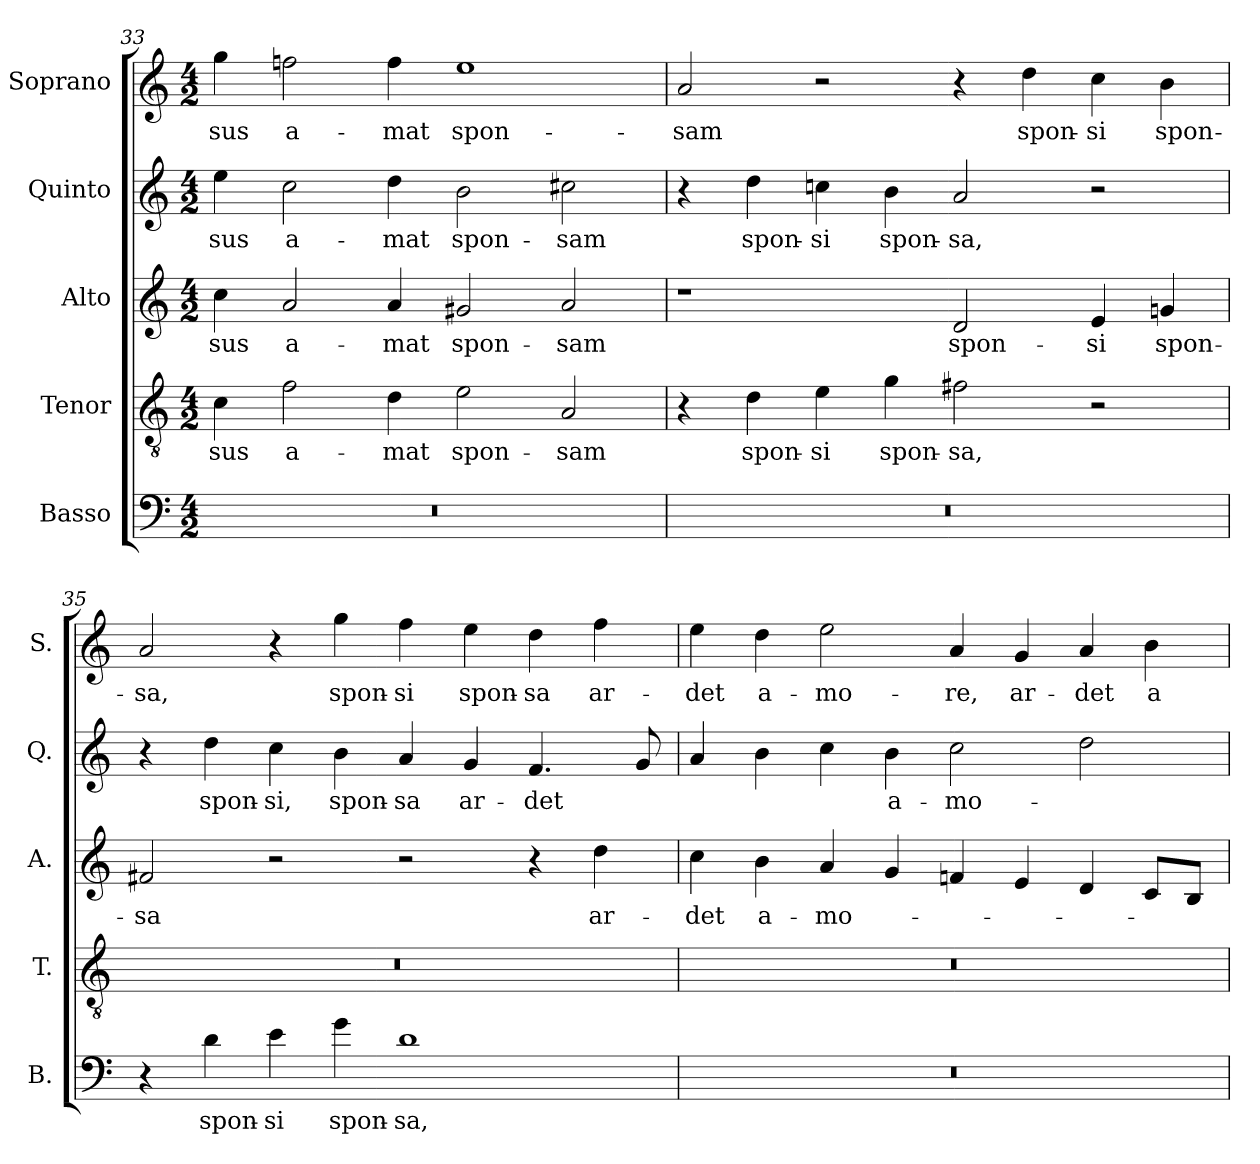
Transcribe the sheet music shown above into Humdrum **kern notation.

**kern	**text	**kern	**text	**kern	**text	**kern	**text	**kern	**text
*part5	*part5	*part4	*part4	*part3	*part3	*part2	*part2	*part1	*part1
*staff5	*staff5	*staff4	*staff4	*staff3	*staff3	*staff2	*staff2	*staff1	*staff1
*I"Basso	*	*I"Tenor	*	*I"Alto	*	*I"Quinto	*	*I"Soprano	*
*I'B.	*	*I'T.	*	*I'A.	*	*I'Q.	*	*I'S.	*
*clefF4	*	*clefGv2	*	*clefG2	*	*clefG2	*	*clefG2	*
*	*	*ITrd7c12	*	*	*	*	*	*	*
*k[]	*	*k[]	*	*k[]	*	*k[]	*	*k[]	*
*C:	*	*C:	*	*C:	*	*C:	*	*C:	*
*M4/2	*	*M4/2	*	*M4/2	*	*M4/2	*	*M4/2	*
=33	=33	=33	=33	=33	=33	=33	=33	=33	=33
!LO:N:vis=1	!	!	!	!	!	!	!	!	!
!	!	!	!LO:LY:b:color=#000000	!	!	!	!	!	!
!	!	!	!	!	!LO:LY:b:color=#000000	!	!	!	!
!	!	!	!	!	!	!	!LO:LY:b:color=#000000	!	!
!	!	!	!	!	!	!	!	!	!LO:LY:b:color=#000000
0r	.	4Ci\	-sus	4cci\	-sus	4eei\	-sus	4ggi\	-sus
!	!	!	!LO:LY:b:color=#000000	!	!	!	!	!	!
!	!	!	!	!	!LO:LY:b:color=#000000	!	!	!	!
!	!	!	!	!	!	!	!LO:LY:b:color=#000000	!	!
!	!	!	!	!	!	!	!	!	!LO:LY:b:color=#000000
.	.	2Fi\	a-	2ai/	a-	2cci\	a-	2ffni\	a-
!	!	!	!LO:LY:b:color=#000000	!	!	!	!	!	!
!	!	!	!	!	!LO:LY:b:color=#000000	!	!	!	!
!	!	!	!	!	!	!	!LO:LY:b:color=#000000	!	!
!	!	!	!	!	!	!	!	!	!LO:LY:b:color=#000000
.	.	4Di\	-mat	4ai/	-mat	4ddi\	-mat	4ffi\	-mat
!	!	!	!LO:LY:b:color=#000000	!	!	!	!	!	!
!	!	!	!	!	!LO:LY:b:color=#000000	!	!	!	!
!	!	!	!	!	!	!	!LO:LY:b:color=#000000	!	!
!	!	!	!	!	!	!	!	!	!LO:LY:b:color=#000000
.	.	2Ei\	spon-	2g#Xi/	spon-	2bi\	spon-	1eei	spon-
!	!	!	!LO:LY:b:color=#000000	!	!	!	!	!	!
!	!	!	!	!	!LO:LY:b:color=#000000	!	!	!	!
!	!	!	!	!	!	!	!LO:LY:b:color=#000000	!	!
.	.	2AAi/	-sam	2ai/	-sam	2cc#Xi\	-sam	.	.
=34	=34	=34	=34	=34	=34	=34	=34	=34	=34
!LO:N:vis=1	!	!	!	!	!	!	!	!	!
!	!	!	!	!	!	!	!	!	!LO:LY:b:color=#000000
0r	.	4r	.	1r	.	4r	.	2ai/	-sam
!	!	!	!LO:LY:b:color=#000000	!	!	!	!	!	!
!	!	!	!	!	!	!	!LO:LY:b:color=#000000	!	!
.	.	4Di\	spon-	.	.	4ddi\	spon-	.	.
!	!	!	!LO:LY:b:color=#000000	!	!	!	!	!	!
!	!	!	!	!	!	!	!LO:LY:b:color=#000000	!	!
.	.	4Ei\	-si	.	.	4ccni\	-si	2r	.
!	!	!	!LO:LY:b:color=#000000	!	!	!	!	!	!
!	!	!	!	!	!	!	!LO:LY:b:color=#000000	!	!
.	.	4Gi\	spon-	.	.	4bi\	spon-	.	.
!	!	!	!LO:LY:b:color=#000000	!	!	!	!	!	!
!	!	!	!	!	!LO:LY:b:color=#000000	!	!	!	!
!	!	!	!	!	!	!	!LO:LY:b:color=#000000	!	!
.	.	2F#Xi\	-sa,	2di/	spon-	2ai/	-sa,	4r	.
!	!	!	!	!	!	!	!	!	!LO:LY:b:color=#000000
.	.	.	.	.	.	.	.	4ddi\	spon-
!	!	!	!	!	!LO:LY:b:color=#000000	!	!	!	!
!	!	!	!	!	!	!	!	!	!LO:LY:b:color=#000000
.	.	2r	.	4ei/	-si	2r	.	4cci\	-si
!	!	!	!	!	!LO:LY:b:color=#000000	!	!	!	!
!	!	!	!	!	!	!	!	!	!LO:LY:b:color=#000000
.	.	.	.	4gni/	spon-	.	.	4bi\	spon-
=35	=35	=35	=35	=35	=35	=35	=35	=35	=35
!	!	!LO:N:vis=1	!	!	!	!	!	!	!
!	!	!	!	!	!LO:LY:b:color=#000000	!	!	!	!
!	!	!	!	!	!	!	!	!	!LO:LY:b:color=#000000
4r	.	0r	.	2f#Xi/	-sa	4r	.	2ai/	-sa,
!	!LO:LY:b:color=#000000	!	!	!	!	!	!	!	!
!	!	!	!	!	!	!	!LO:LY:b:color=#000000	!	!
4di\	spon-	.	.	.	.	4ddi\	spon-	.	.
!	!LO:LY:b:color=#000000	!	!	!	!	!	!	!	!
!	!	!	!	!	!	!	!LO:LY:b:color=#000000	!	!
4ei\	-si	.	.	2r	.	4cci\	-si,	4r	.
!	!LO:LY:b:color=#000000	!	!	!	!	!	!	!	!
!	!	!	!	!	!	!	!LO:LY:b:color=#000000	!	!
!	!	!	!	!	!	!	!	!	!LO:LY:b:color=#000000
4gi\	spon-	.	.	.	.	4bi\	spon-	4ggi\	spon-
!	!LO:LY:b:color=#000000	!	!	!	!	!	!	!	!
!	!	!	!	!	!	!	!LO:LY:b:color=#000000	!	!
!	!	!	!	!	!	!	!	!	!LO:LY:b:color=#000000
1di	-sa,	.	.	2r	.	4ai/	-sa	4ffi\	-si
!	!	!	!	!	!	!	!LO:LY:b:color=#000000	!	!
!	!	!	!	!	!	!	!	!	!LO:LY:b:color=#000000
.	.	.	.	.	.	4gi/	ar-	4eei\	spon-
!	!	!	!	!	!	!	!LO:LY:b:color=#000000	!	!
!	!	!	!	!	!	!	!	!	!LO:LY:b:color=#000000
.	.	.	.	4r	.	4.fi/	-det	4ddi\	-sa
!	!	!	!	!	!LO:LY:b:color=#000000	!	!	!	!
!	!	!	!	!	!	!	!	!	!LO:LY:b:color=#000000
.	.	.	.	4ddi\	ar-	.	.	4ffi\	ar-
.	.	.	.	.	.	8gi/	.	.	.
=36	=36	=36	=36	=36	=36	=36	=36	=36	=36
!LO:N:vis=1	!	!LO:N:vis=1	!	!	!	!	!	!	!
!	!	!	!	!	!LO:LY:b:color=#000000	!	!	!	!
!	!	!	!	!	!	!	!	!	!LO:LY:b:color=#000000
0r	.	0r	.	4cci\	-det	4ai/	.	4eei\	-det
!	!	!	!	!	!LO:LY:b:color=#000000	!	!	!	!
!	!	!	!	!	!	!	!	!	!LO:LY:b:color=#000000
.	.	.	.	4bi\	a-	4bi\	.	4ddi\	a-
!	!	!	!	!	!LO:LY:b:color=#000000	!	!	!	!
!	!	!	!	!	!	!	!	!	!LO:LY:b:color=#000000
.	.	.	.	4ai/	-mo-	4cci\	.	2eei\	-mo-
!	!	!	!	!	!	!	!LO:LY:b:color=#000000	!	!
.	.	.	.	4gi/	.	4bi\	a-	.	.
!	!	!	!	!	!	!	!LO:LY:b:color=#000000	!	!
!	!	!	!	!	!	!	!	!	!LO:LY:b:color=#000000
.	.	.	.	4fni/	.	2cci\	-mo-	4ai/	-re,
!	!	!	!	!	!	!	!	!	!LO:LY:b:color=#000000
.	.	.	.	4ei/	.	.	.	4gi/	ar-
!	!	!	!	!	!	!	!	!	!LO:LY:b:color=#000000
.	.	.	.	4di/	.	2ddi\	.	4ai/	-det
!	!	!	!	!	!	!	!	!	!LO:LY:b:color=#000000
.	.	.	.	8ci/L	.	.	.	4bi\	a-
.	.	.	.	8Bi/J	.	.	.	.	.
=	=	=	=	=	=	=	=	=	=
*-	*-	*-	*-	*-	*-	*-	*-	*-	*-
